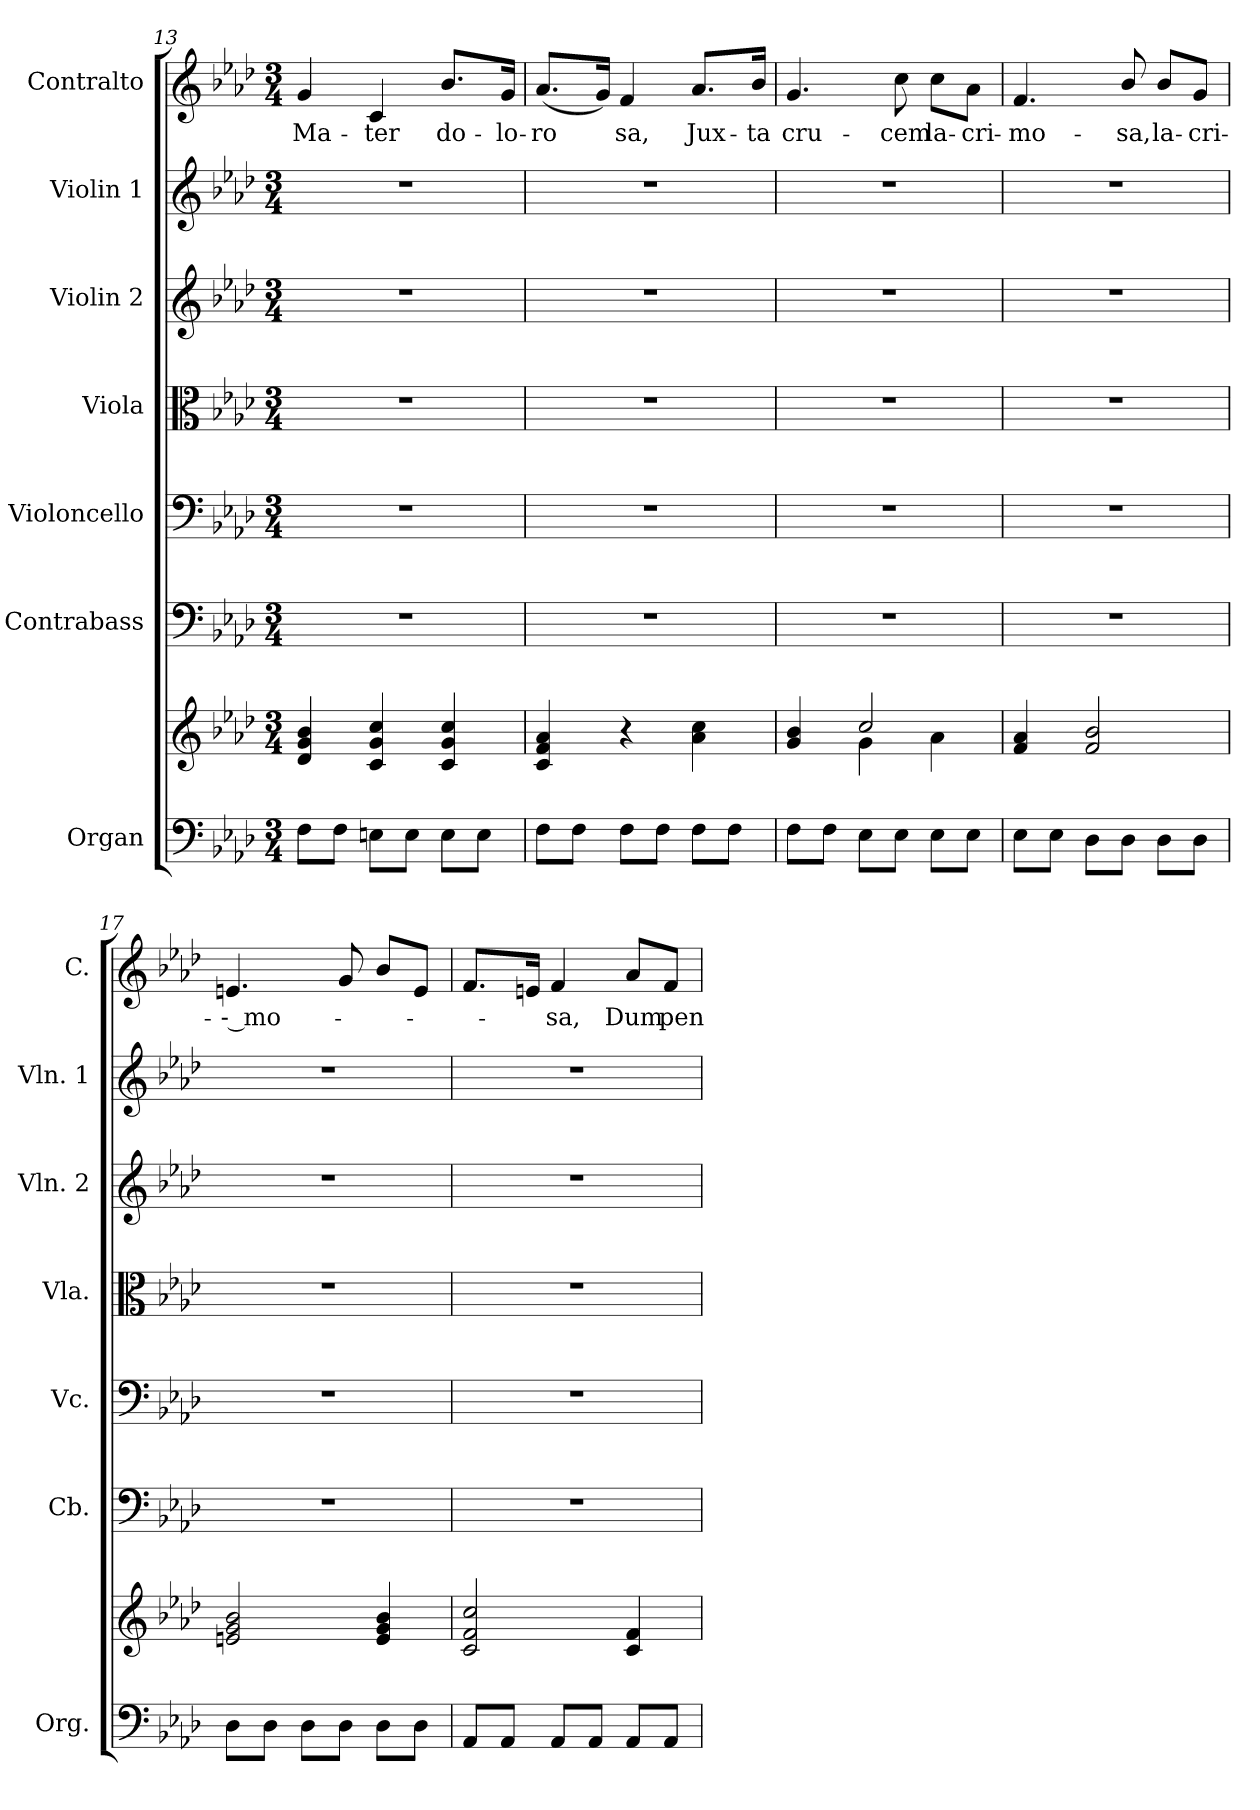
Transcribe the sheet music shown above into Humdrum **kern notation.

**kern	**kern	**kern	**kern	**kern	**kern	**kern	**kern	**text
*part7	*part7	*part6	*part5	*part4	*part3	*part2	*part1	*part1
*staff8	*staff7	*staff6	*staff5	*staff4	*staff3	*staff2	*staff1	*staff1
*I"Organ	*	*I"Contrabass	*I"Violoncello	*I"Viola	*I"Violin 2	*I"Violin 1	*I"Contralto	*
*I'Org.	*	*I'Cb.	*I'Vc.	*I'Vla.	*I'Vln. 2	*I'Vln. 1	*I'C.	*
*clefF4	*clefG2	*clefF4	*clefF4	*clefC3	*clefG2	*clefG2	*clefG2	*
*	*	*ITrd7c12	*	*	*	*	*	*
*k[b-e-a-d-]	*k[b-e-a-d-]	*k[b-e-a-d-]	*k[b-e-a-d-]	*k[b-e-a-d-]	*k[b-e-a-d-]	*k[b-e-a-d-]	*k[b-e-a-d-]	*
*f:	*f:	*f:	*f:	*f:	*f:	*f:	*f:	*
*M3/4	*M3/4	*M3/4	*M3/4	*M3/4	*M3/4	*M3/4	*M3/4	*
=13	=13	=13	=13	=13	=13	=13	=13	=13
!	!	!	!	!	!	!	!	!LO:LY:b
8F\L	4d-/ 4g/ 4b-/	2.r	2.r	2.r	2.r	2.r	4g/	Ma-
8F\J	.	.	.	.	.	.	.	.
!	!	!	!	!	!	!	!	!LO:LY:b
8En\L	4c/ 4g/ 4cc/	.	.	.	.	.	4c/	-ter
8E\J	.	.	.	.	.	.	.	.
!	!	!	!	!	!	!	!	!LO:LY:b
8E\L	4c/ 4g/ 4cc/	.	.	.	.	.	8.b-/L	do-
8E\J	.	.	.	.	.	.	.	.
!	!	!	!	!	!	!	!	!LO:LY:b
.	.	.	.	.	.	.	16g/Jk	-lo-
=14	=14	=14	=14	=14	=14	=14	=14	=14
!	!	!	!	!	!	!	!	!LO:LY:b
8F\L	4c/ 4f/ 4a-/	2.r	2.r	2.r	2.r	2.r	(<8.a-/L	-ro
8F\J	.	.	.	.	.	.	.	.
.	.	.	.	.	.	.	16g/Jk)	.
!	!	!	!	!	!	!	!	!LO:LY:b
8F\L	4r	.	.	.	.	.	4f/	sa,
8F\J	.	.	.	.	.	.	.	.
!	!	!	!	!	!	!	!	!LO:LY:b
8F\L	4a-\ 4cc\	.	.	.	.	.	8.a-/L	Jux-
8F\J	.	.	.	.	.	.	.	.
!	!	!	!	!	!	!	!	!LO:LY:b
.	.	.	.	.	.	.	16b-/Jk	-ta
=15	=15	=15	=15	=15	=15	=15	=15	=15
*	*^	*	*	*	*	*	*	*
!	!	!	!	!	!	!	!	!	!LO:LY:b
8F\L	4g/ 4b-/	4ryy	2.r	2.r	2.r	2.r	2.r	4.g/	cru-
8F\J	.	.	.	.	.	.	.	.	.
8E-\L	4g\	2cc/	.	.	.	.	.	.	.
!	!	!	!	!	!	!	!	!	!LO:LY:b
8E-\J	.	.	.	.	.	.	.	8cc\	-cem
!	!	!	!	!	!	!	!	!	!LO:LY:b
8E-\L	4a-\	.	.	.	.	.	.	8cc\L	la-
!	!	!	!	!	!	!	!	!	!LO:LY:b
8E-\J	.	.	.	.	.	.	.	8a-\J	-cri-
*	*v	*v	*	*	*	*	*	*	*
=16	=16	=16	=16	=16	=16	=16	=16	=16
!	!	!	!	!	!	!	!	!LO:LY:b
8E-\L	4f/ 4a-/	2.r	2.r	2.r	2.r	2.r	4.f/	-mo-
8E-\J	.	.	.	.	.	.	.	.
8D-\L	2f/ 2b-/	.	.	.	.	.	.	.
!	!	!	!	!	!	!	!	!LO:LY:b
8D-\J	.	.	.	.	.	.	8b-/	-sa,
!	!	!	!	!	!	!	!	!LO:LY:b
8D-\L	.	.	.	.	.	.	8b-/L	la-
!	!	!	!	!	!	!	!	!LO:LY:b
8D-\J	.	.	.	.	.	.	8g/J	-cri-
!!LO:PB:g=z
=17	=17	=17	=17	=17	=17	=17	=17	=17
!	!	!	!	!	!	!	!	!LO:LY:b
8D-\L	2en/ 2g/ 2b-/	2.r	2.r	2.r	2.r	2.r	4.en/	-- mo-
8D-\J	.	.	.	.	.	.	.	.
8D-\L	.	.	.	.	.	.	.	.
8D-\J	.	.	.	.	.	.	8g/	.
8D-\L	4e/ 4g/ 4b-/	.	.	.	.	.	8b-/L	.
8D-\J	.	.	.	.	.	.	8e/J	.
=18	=18	=18	=18	=18	=18	=18	=18	=18
8AA-/L	2c/ 2f/ 2cc/	2.r	2.r	2.r	2.r	2.r	8.f/L	.
8AA-/J	.	.	.	.	.	.	.	.
.	.	.	.	.	.	.	16en/Jk	.
!	!	!	!	!	!	!	!	!LO:LY:b
8AA-/L	.	.	.	.	.	.	4f/	-sa,
8AA-/J	.	.	.	.	.	.	.	.
!	!	!	!	!	!	!	!	!LO:LY:b
8AA-/L	4c/ 4f/	.	.	.	.	.	8a-/L	Dum
!	!	!	!	!	!	!	!	!LO:LY:b
8AA-/J	.	.	.	.	.	.	8f/J	pen-
=	=	=	=	=	=	=	=	=
*-	*-	*-	*-	*-	*-	*-	*-	*-
